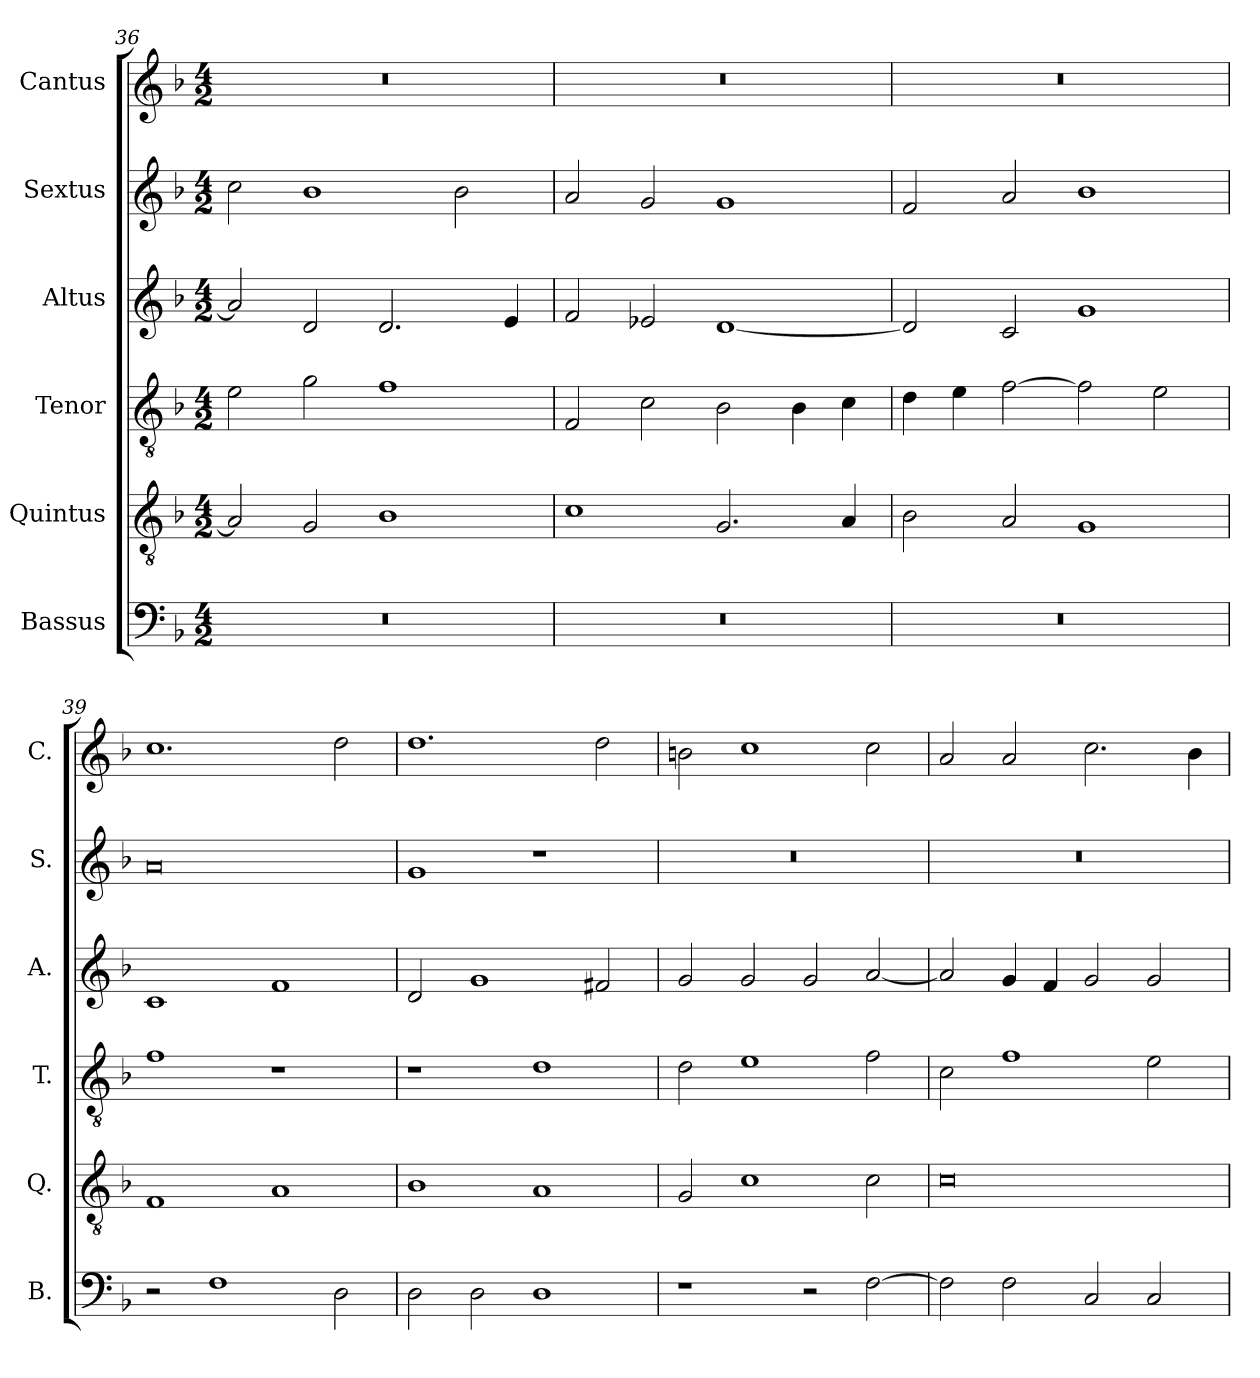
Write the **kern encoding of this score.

**kern	**kern	**kern	**kern	**kern	**kern
*part6	*part5	*part4	*part3	*part2	*part1
*staff6	*staff5	*staff4	*staff3	*staff2	*staff1
*I"Bassus	*I"Quintus	*I"Tenor	*I"Altus	*I"Sextus	*I"Cantus
*I'B.	*I'Q.	*I'T.	*I'A.	*I'S.	*I'C.
*clefF4	*clefGv2	*clefGv2	*clefG2	*clefG2	*clefG2
*k[b-]	*k[b-]	*k[b-]	*k[b-]	*k[b-]	*k[b-]
*F:	*F:	*F:	*F:	*F:	*F:
*M4/2	*M4/2	*M4/2	*M4/2	*M4/2	*M4/2
=36	=36	=36	=36	=36	=36
0r	2A/]	2e\	2a/]	2cc\	0r
.	2G/	2g\	2d/	1b-	.
.	1B-	1f	2.d/	.	.
.	.	.	.	2b-\	.
.	.	.	4e/	.	.
=37	=37	=37	=37	=37	=37
0r	1c	2F/	2f/	2a/	0r
.	.	2c\	2e-X/	2g/	.
.	2.G/	2B-\	[1d	1g	.
.	.	4B-\	.	.	.
.	4A/	4c\	.	.	.
!!LO:PB:g=z
=38	=38	=38	=38	=38	=38
0r	2B-\	4d\	2d/]	2f/	0r
.	.	4e\	.	.	.
.	2A/	[2f\	2c/	2a/	.
.	1G	2f\]	1g	1b-	.
.	.	2e\	.	.	.
=39	=39	=39	=39	=39	=39
2r	1F	1f	1c	0a	1.cc
1F	.	.	.	.	.
.	1A	1r	1f	.	.
2D\	.	.	.	.	2dd\
=40	=40	=40	=40	=40	=40
2D\	1B-	1r	2d/	1g	1.dd
2D\	.	.	1g	.	.
1D	1A	1d	.	1r	.
.	.	.	2f#X/	.	2dd\
=41	=41	=41	=41	=41	=41
1r	2G/	2d\	2g/	0r	2bn\
.	1c	1e	2g/	.	1cc
2r	.	.	2g/	.	.
[2F\	2c\	2f\	[2a/	.	2cc\
=42	=42	=42	=42	=42	=42
2F\]	0c	2c\	2a/]	0r	2a/
2F\	.	1f	4g/	.	2a/
.	.	.	4f/	.	.
2C/	.	.	2g/	.	2.cc\
2C/	.	2e\	2g/	.	.
.	.	.	.	.	4b-\
=	=	=	=	=	=
*-	*-	*-	*-	*-	*-
